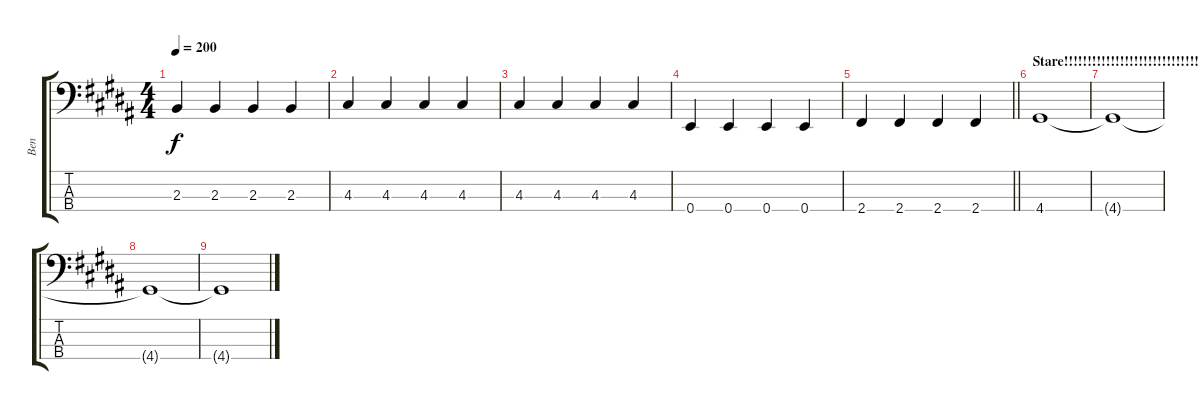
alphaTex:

\track ("Ben" "Ben") {instrument electricbassfinger}
\staff {score tabs}
\tuning (G2 D2 A1 E1) {hide}
\ts (4 4)
\tempo 200
\clef f4
\ks g#minor
2.3.4{dy f} 2.3.4 2.3.4 2.3.4 |
4.3.4 4.3.4 4.3.4 4.3.4 |
4.3.4 4.3.4 4.3.4 4.3.4 |
0.4.4 0.4.4 0.4.4 0.4.4 |
\barLineRight lightlight
2.4.4 2.4.4 2.4.4 2.4.4 |
\section ("" "Stare!!!!!!!!!!!!!!!!!!!!!!!!!!!!!!!!!!!!!!!!!!!!!!!!")
4.4.1 |
4.4{t}.1 |
4.4{t}.1 |
4.4{t}.1
